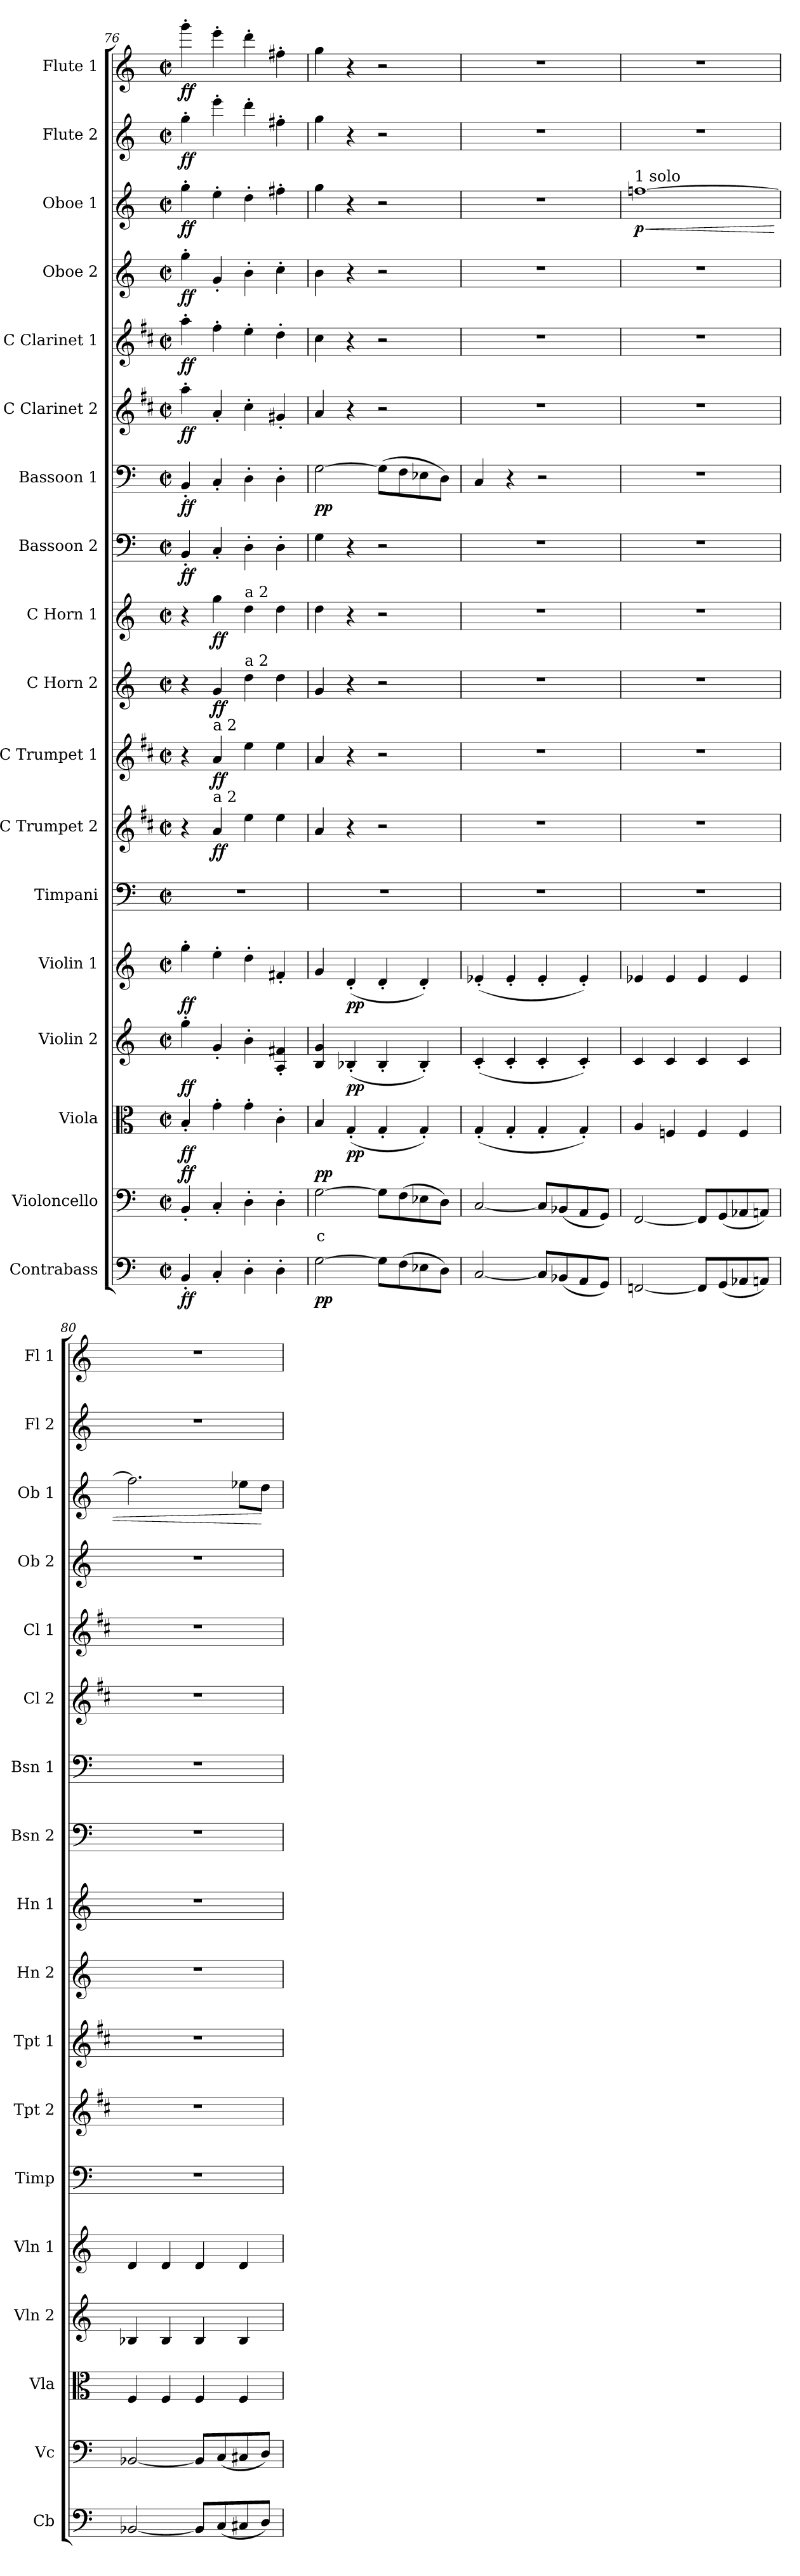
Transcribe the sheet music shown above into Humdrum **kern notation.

**kern	**dynam	**kern	**text	**dynam	**kern	**dynam	**kern	**dynam	**kern	**dynam	**kern	**kern	**dynam	**kern	**dynam	**kern	**dynam	**kern	**dynam	**kern	**dynam	**kern	**dynam	**kern	**dynam	**kern	**dynam	**kern	**dynam	**kern	**dynam	**kern	**dynam	**kern	**dynam
*part18	*part18	*part17	*part17	*part17	*part16	*part16	*part15	*part15	*part14	*part14	*part13	*part12	*part12	*part11	*part11	*part10	*part10	*part9	*part9	*part8	*part8	*part7	*part7	*part6	*part6	*part5	*part5	*part4	*part4	*part3	*part3	*part2	*part2	*part1	*part1
*staff18	*staff18	*staff17	*staff17	*staff17	*staff16	*staff16	*staff15	*staff15	*staff14	*staff14	*staff13	*staff12	*staff12	*staff11	*staff11	*staff10	*staff10	*staff9	*staff9	*staff8	*staff8	*staff7	*staff7	*staff6	*staff6	*staff5	*staff5	*staff4	*staff4	*staff3	*staff3	*staff2	*staff2	*staff1	*staff1
*I"Contrabass	*	*I"Violoncello	*	*	*I"Viola	*	*I"Violin 2	*	*I"Violin 1	*	*I"Timpani	*I"C Trumpet 2	*	*I"C Trumpet 1	*	*I"C Horn 2	*	*I"C Horn 1	*	*I"Bassoon 2	*	*I"Bassoon 1	*	*I"C Clarinet 2	*	*I"C Clarinet 1	*	*I"Oboe 2	*	*I"Oboe 1	*	*I"Flute 2	*	*I"Flute 1	*
*I'Cb	*	*I'Vc	*	*	*I'Vla	*	*I'Vln 2	*	*I'Vln 1	*	*I'Timp	*I'Tpt 2	*	*I'Tpt 1	*	*I'Hn 2	*	*I'Hn 1	*	*I'Bsn 2	*	*I'Bsn 1	*	*I'Cl 2	*	*I'Cl 1	*	*I'Ob 2	*	*I'Ob 1	*	*I'Fl 2	*	*I'Fl 1	*
*clefF4	*	*clefF4	*	*	*clefC3	*	*clefG2	*	*clefG2	*	*clefF4	*clefG2	*	*clefG2	*	*clefG2	*	*clefG2	*	*clefF4	*	*clefF4	*	*clefG2	*	*clefG2	*	*clefG2	*	*clefG2	*	*clefG2	*	*clefG2	*
*ITrd7c12	*	*	*	*	*	*	*	*	*	*	*	*ITrd1c2	*	*ITrd1c2	*	*ITrd7c12	*	*ITrd7c12	*	*	*	*	*	*ITrd1c2	*	*ITrd1c2	*	*	*	*	*	*	*	*	*
*k[]	*	*k[]	*	*	*k[]	*	*k[]	*	*k[]	*	*k[]	*k[]	*	*k[]	*	*k[]	*	*k[]	*	*k[]	*	*k[]	*	*k[]	*	*k[]	*	*k[]	*	*k[]	*	*k[]	*	*k[]	*
*M2/2	*	*M2/2	*	*	*M2/2	*	*M2/2	*	*M2/2	*	*M2/2	*M2/2	*	*M2/2	*	*M2/2	*	*M2/2	*	*M2/2	*	*M2/2	*	*M2/2	*	*M2/2	*	*M2/2	*	*M2/2	*	*M2/2	*	*M2/2	*
*met(c|)	*	*met(c|)	*	*	*met(c|)	*	*met(c|)	*	*met(c|)	*	*met(c|)	*met(c|)	*	*met(c|)	*	*met(c|)	*	*met(c|)	*	*met(c|)	*	*met(c|)	*	*met(c|)	*	*met(c|)	*	*met(c|)	*	*met(c|)	*	*met(c|)	*	*met(c|)	*
=76	=76	=76	=76	=76	=76	=76	=76	=76	=76	=76	=76	=76	=76	=76	=76	=76	=76	=76	=76	=76	=76	=76	=76	=76	=76	=76	=76	=76	=76	=76	=76	=76	=76	=76	=76
!	!LO:DY:b	!	!	!LO:DY:b	!	!LO:DY:b	!	!LO:DY:b	!	!LO:DY:b	!	!	!	!	!	!	!	!	!	!	!LO:DY:b	!	!LO:DY:b	!	!LO:DY:b	!	!LO:DY:b	!	!LO:DY:b	!	!LO:DY:b	!	!LO:DY:b	!	!LO:DY:b
4BBB'/	ff	4BB'/	.	ff	4B'/	ff	4gg'\	ff	4gg'\	ff	1r	4r	.	4r	.	4r	.	4r	.	4BB'/	ff	4BB'/	ff	4gg'\	ff	4gg'\	ff	4gg'\	ff	4gg'\	ff	4gg'\	ff	4ggg'\	ff
!	!	!	!	!	!	!	!	!	!	!	!	!	!	!LO:TX:a:t=a 2	!	!	!	!	!	!	!	!	!	!	!	!	!	!	!	!	!	!	!	!	!
!	!	!	!	!	!	!	!	!	!	!	!	!LO:TX:a:t=a 2	!	!	!	!	!	!	!	!	!	!	!	!	!	!	!	!	!	!	!	!	!	!	!
!	!	!	!	!	!	!	!	!	!	!	!	!	!LO:DY:b	!	!LO:DY:b	!	!LO:DY:b	!	!LO:DY:b	!	!	!	!	!	!	!	!	!	!	!	!	!	!	!	!
4CC'/	.	4C'/	.	.	4g'\	.	4g'/	.	4ee'\	.	.	4g/	ff	4g/	ff	4G/	ff	4g\	ff	4C'/	.	4C'/	.	4g'/	.	4ee'\	.	4g'/	.	4ee'\	.	4eee'\	.	4eee'\	.
!	!	!	!	!	!	!	!	!	!	!	!	!	!	!	!	!	!	!LO:TX:a:t=a 2	!	!	!	!	!	!	!	!	!	!	!	!	!	!	!	!	!
!	!	!	!	!	!	!	!	!	!	!	!	!	!	!	!	!LO:TX:a:t=a 2	!	!	!	!	!	!	!	!	!	!	!	!	!	!	!	!	!	!	!
4DD'\	.	4D'\	.	.	4g'\	.	4b'\	.	4dd'\	.	.	4dd\	.	4dd\	.	4d\	.	4d\	.	4D'\	.	4D'\	.	4b'\	.	4dd'\	.	4b'\	.	4dd'\	.	4ddd'\	.	4ddd'\	.
4DD'\	.	4D'\	.	.	4c'\	.	4A/' 4f#X/'	.	4f#X'/	.	.	4dd\	.	4dd\	.	4d\	.	4d\	.	4D'\	.	4D'\	.	4f#X'/	.	4cc'\	.	4cc'\	.	4ff#X'\	.	4ff#X'\	.	4ff#X'\	.
!!LO:PB:g=z
=77	=77	=77	=77	=77	=77	=77	=77	=77	=77	=77	=77	=77	=77	=77	=77	=77	=77	=77	=77	=77	=77	=77	=77	=77	=77	=77	=77	=77	=77	=77	=77	=77	=77	=77	=77
!	!LO:DY:b	!	!LO:LY:b:color=#FF0000	!LO:DY:b	!	!	!	!	!	!	!	!	!	!	!	!	!	!	!	!	!	!	!LO:DY:b	!	!	!	!	!	!	!	!	!	!	!	!
[2GG\	pp	[2G\	c	pp	4B/	.	4B/ 4g/	.	4g/	.	1r	4g/	.	4g/	.	4G/	.	4d\	.	4G\	.	[2G\	pp	4g/	.	4b\	.	4b\	.	4gg\	.	4gg\	.	4gg\	.
!	!	!	!	!	!	!LO:DY:b	!	!LO:DY:b	!	!LO:DY:b	!	!	!	!	!	!	!	!	!	!	!	!	!	!	!	!	!	!	!	!	!	!	!	!	!
.	.	.	.	.	(4G'/	pp	(4B-X'/	pp	(4d'/	pp	.	4r	.	4r	.	4r	.	4r	.	4r	.	.	.	4r	.	4r	.	4r	.	4r	.	4r	.	4r	.
8GG\L]	.	8G\L]	.	.	4G'/	.	4B-'/	.	4d'/	.	.	2r	.	2r	.	2r	.	2r	.	2r	.	(8G\L]	.	2r	.	2r	.	2r	.	2r	.	2r	.	2r	.
(8FF\	.	(8F\	.	.	.	.	.	.	.	.	.	.	.	.	.	.	.	.	.	.	.	8F\	.	.	.	.	.	.	.	.	.	.	.	.	.
8EE-X\	.	8E-X\	.	.	4G'/)	.	4B-'/)	.	4d'/)	.	.	.	.	.	.	.	.	.	.	.	.	8E-X\	.	.	.	.	.	.	.	.	.	.	.	.	.
8DD\J)	.	8D\J)	.	.	.	.	.	.	.	.	.	.	.	.	.	.	.	.	.	.	.	8D\J)	.	.	.	.	.	.	.	.	.	.	.	.	.
=78	=78	=78	=78	=78	=78	=78	=78	=78	=78	=78	=78	=78	=78	=78	=78	=78	=78	=78	=78	=78	=78	=78	=78	=78	=78	=78	=78	=78	=78	=78	=78	=78	=78	=78	=78
[2CC/	.	[2C/	.	.	(4G'/	.	(4c'/	.	(4e-X'/	.	1r	1r	.	1r	.	1r	.	1r	.	1r	.	4C/	.	1r	.	1r	.	1r	.	1r	.	1r	.	1r	.
.	.	.	.	.	4G'/	.	4c'/	.	4e-'/	.	.	.	.	.	.	.	.	.	.	.	.	4r	.	.	.	.	.	.	.	.	.	.	.	.	.
8CC/L]	.	8C/L]	.	.	4G'/	.	4c'/	.	4e-'/	.	.	.	.	.	.	.	.	.	.	.	.	2r	.	.	.	.	.	.	.	.	.	.	.	.	.
(8BBB-X/	.	(8BB-X/	.	.	.	.	.	.	.	.	.	.	.	.	.	.	.	.	.	.	.	.	.	.	.	.	.	.	.	.	.	.	.	.	.
8AAA/	.	8AA/	.	.	4G'/)	.	4c'/)	.	4e-'/)	.	.	.	.	.	.	.	.	.	.	.	.	.	.	.	.	.	.	.	.	.	.	.	.	.	.
8GGG/J)	.	8GG/J)	.	.	.	.	.	.	.	.	.	.	.	.	.	.	.	.	.	.	.	.	.	.	.	.	.	.	.	.	.	.	.	.	.
=79	=79	=79	=79	=79	=79	=79	=79	=79	=79	=79	=79	=79	=79	=79	=79	=79	=79	=79	=79	=79	=79	=79	=79	=79	=79	=79	=79	=79	=79	=79	=79	=79	=79	=79	=79
!	!	!	!	!	!	!	!	!	!	!	!	!	!	!	!	!	!	!	!	!	!	!	!	!	!	!	!	!	!	!LO:TX:a:t=1 solo	!	!	!	!	!
!	!	!	!	!	!	!	!	!	!	!	!	!	!	!	!	!	!	!	!	!	!	!	!	!	!	!	!	!	!	!	!LO:HP:b	!	!	!	!
!	!	!	!	!	!	!	!	!	!	!	!	!	!	!	!	!	!	!	!	!	!	!	!	!	!	!	!	!	!	!	!LO:DY:n=1:b	!	!	!	!
[2FFFn/	.	[2FF/	.	.	4A/	.	4c/	.	4e-X/	.	1r	1r	.	1r	.	1r	.	1r	.	1r	.	1r	.	1r	.	1r	.	1r	.	[1ffn	< p	1r	.	1r	.
.	.	.	.	.	4Fn/	.	4c/	.	4e-/	.	.	.	.	.	.	.	.	.	.	.	.	.	.	.	.	.	.	.	.	.	.	.	.	.	.
8FFF/L]	.	8FF/L]	.	.	4F/	.	4c/	.	4e-/	.	.	.	.	.	.	.	.	.	.	.	.	.	.	.	.	.	.	.	.	.	.	.	.	.	.
(8GGG/	.	(8GG/	.	.	.	.	.	.	.	.	.	.	.	.	.	.	.	.	.	.	.	.	.	.	.	.	.	.	.	.	.	.	.	.	.
8AAA-X/	.	8AA-X/	.	.	4F/	.	4c/	.	4e-/	.	.	.	.	.	.	.	.	.	.	.	.	.	.	.	.	.	.	.	.	.	.	.	.	.	.
8AAAn/J)	.	8AAn/J)	.	.	.	.	.	.	.	.	.	.	.	.	.	.	.	.	.	.	.	.	.	.	.	.	.	.	.	.	.	.	.	.	.
=80	=80	=80	=80	=80	=80	=80	=80	=80	=80	=80	=80	=80	=80	=80	=80	=80	=80	=80	=80	=80	=80	=80	=80	=80	=80	=80	=80	=80	=80	=80	=80	=80	=80	=80	=80
[2BBB-X/	.	[2BB-X/	.	.	4F/	.	4B-X/	.	4d/	.	1r	1r	.	1r	.	1r	.	1r	.	1r	.	1r	.	1r	.	1r	.	1r	.	2.ff\]	.	1r	.	1r	.
.	.	.	.	.	4F/	.	4B-/	.	4d/	.	.	.	.	.	.	.	.	.	.	.	.	.	.	.	.	.	.	.	.	.	.	.	.	.	.
8BBB-/L]	.	8BB-/L]	.	.	4F/	.	4B-/	.	4d/	.	.	.	.	.	.	.	.	.	.	.	.	.	.	.	.	.	.	.	.	.	.	.	.	.	.
(8CC/	.	(8C/	.	.	.	.	.	.	.	.	.	.	.	.	.	.	.	.	.	.	.	.	.	.	.	.	.	.	.	.	.	.	.	.	.
8CC#X/	.	8C#X/	.	.	4F/	.	4B-/	.	4d/	.	.	.	.	.	.	.	.	.	.	.	.	.	.	.	.	.	.	.	.	8ee-X\L	.	.	.	.	.
8DD/J)	.	8D/J)	.	.	.	.	.	.	.	.	.	.	.	.	.	.	.	.	.	.	.	.	.	.	.	.	.	.	.	8dd\J	[	.	.	.	.
=	=	=	=	=	=	=	=	=	=	=	=	=	=	=	=	=	=	=	=	=	=	=	=	=	=	=	=	=	=	=	=	=	=	=	=
*-	*-	*-	*-	*-	*-	*-	*-	*-	*-	*-	*-	*-	*-	*-	*-	*-	*-	*-	*-	*-	*-	*-	*-	*-	*-	*-	*-	*-	*-	*-	*-	*-	*-	*-	*-
